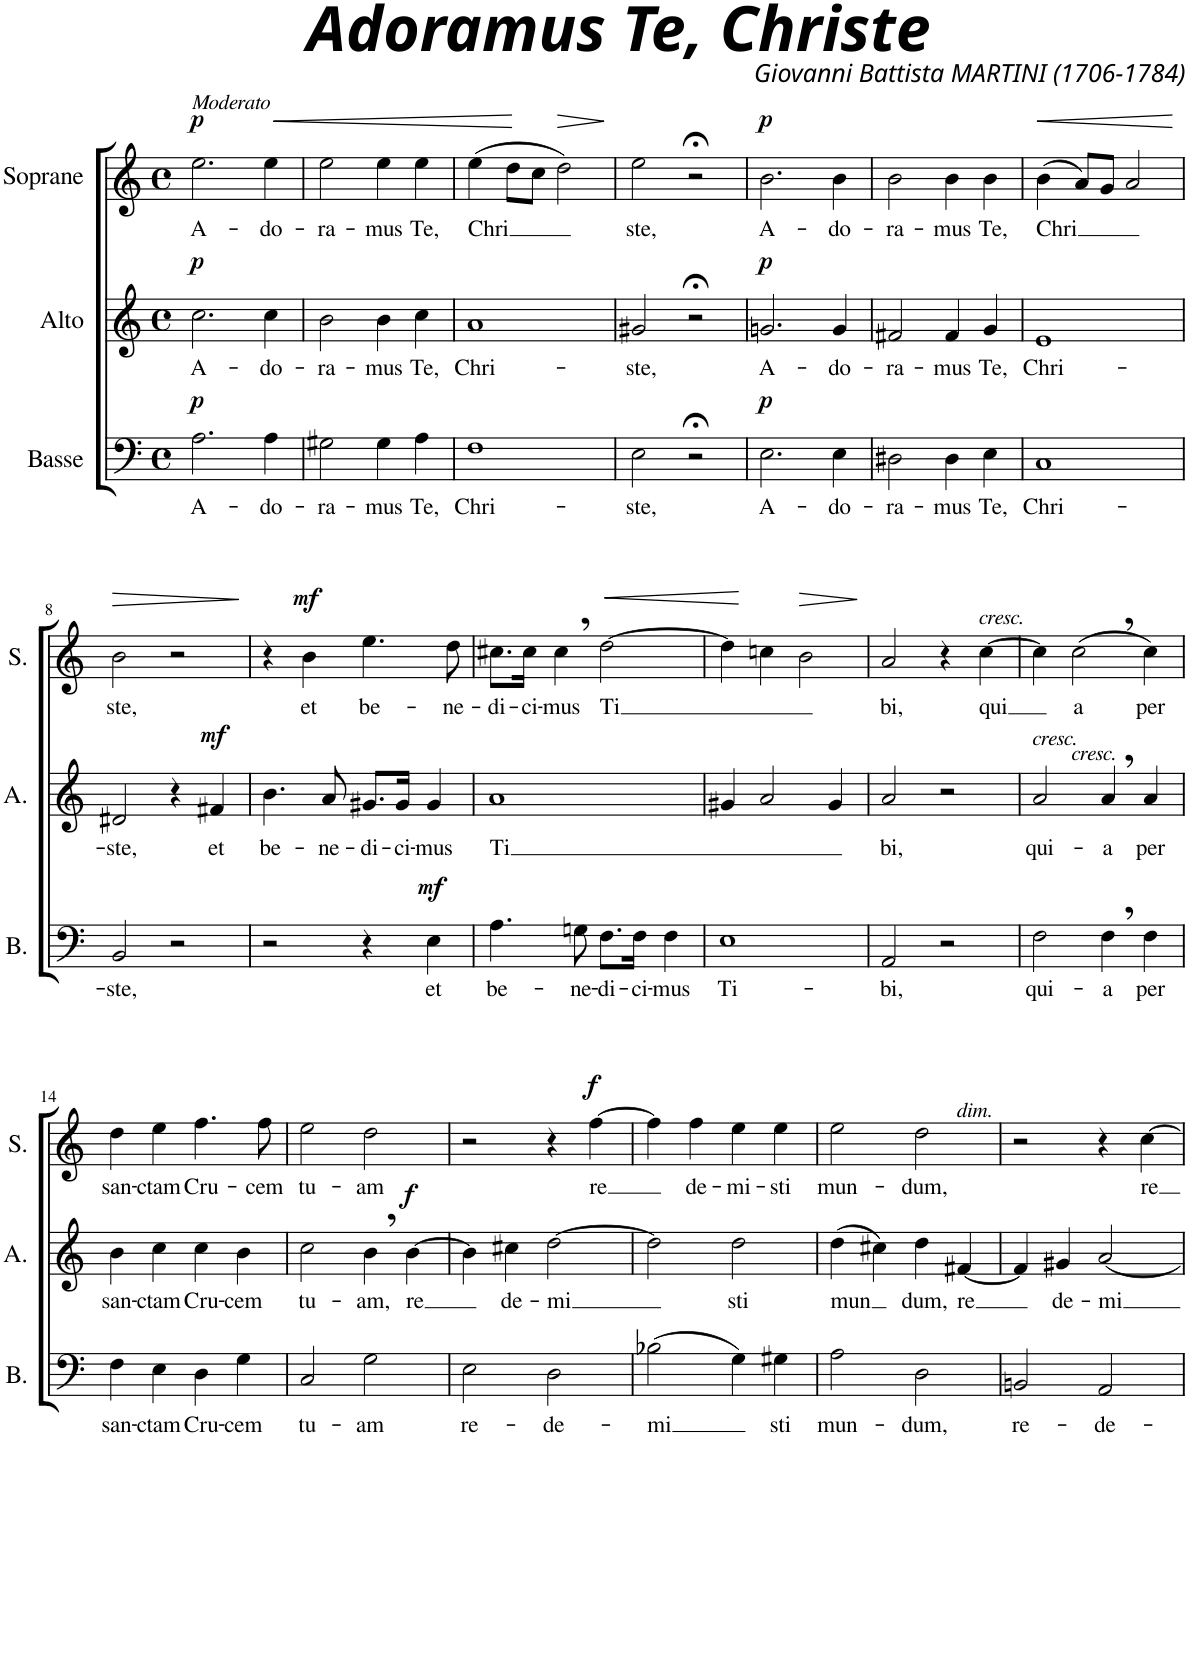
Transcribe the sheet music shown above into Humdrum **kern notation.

**kern	**text	**dynam	**kern	**text	**dynam	**kern	**text	**dynam
*part3	*part3	*part3	*part2	*part2	*part2	*part1	*part1	*part1
*staff3	*staff3	*staff3	*staff2	*staff2	*staff2	*staff1	*staff1	*staff1
*I"Basse	*	*	*I"Alto	*	*	*I"Soprane	*	*
*I'B.	*	*	*I'A.	*	*	*I'S.	*	*
*clefF4	*	*	*clefG2	*	*	*clefG2	*	*
*k[]	*	*	*k[]	*	*	*k[]	*	*
*M4/4	*	*	*M4/4	*	*	*M4/4	*	*
*met(c)	*	*	*met(c)	*	*	*met(c)	*	*
=1	=1	=1	=1	=1	=1	=1	=1	=1
!	!	!	!	!	!	!LO:TX:a:i:t=Moderato	!	!
!	!LO:LY:b	!LO:DY:a	!	!LO:LY:b	!LO:DY:a	!	!LO:LY:b	!LO:DY:a
2.A\	A-	p	2.cc\	A-	p	2.ee\	A-	p
!	!LO:LY:b	!	!	!LO:LY:b	!	!	!LO:LY:b	!LO:HP:b
4A\	-do-	.	4cc\	-do-	.	4ee\	-do-	<
=2	=2	=2	=2	=2	=2	=2	=2	=2
!	!LO:LY:b	!	!	!LO:LY:b	!	!	!LO:LY:b	!
2G#X\	-ra-	.	2b\	-ra-	.	2ee\	-ra-	.
!	!LO:LY:b	!	!	!LO:LY:b	!	!	!LO:LY:b	!
4G#\	-mus	.	4b\	-mus	.	4ee\	-mus	.
!	!LO:LY:b	!	!	!LO:LY:b	!	!	!LO:LY:b	!
4A\	Te,	.	4cc\	Te,	.	4ee\	Te,	.
=3	=3	=3	=3	=3	=3	=3	=3	=3
!	!LO:LY:b	!	!	!LO:LY:b	!	!	!LO:LY:b	!
1F	Chri-	.	1a	Chri-	.	(4ee\	Chri	.
.	.	.	.	.	.	8dd\L	.	.
.	.	.	.	.	.	8cc\J	.	[
!	!	!	!	!	!	!	!	!LO:HP:b
.	.	.	.	.	.	2dd\)	.	>
.	.	.	.	.	.	.	.	]
=4	=4	=4	=4	=4	=4	=4	=4	=4
!	!LO:LY:b	!	!	!LO:LY:b	!	!	!LO:LY:b	!
2E\	-ste,	.	2g#X/	-ste,	.	2ee\	ste,	.
2r;<	.	.	2r;<	.	.	2r;<	.	.
=5	=5	=5	=5	=5	=5	=5	=5	=5
!	!LO:LY:b	!LO:DY:a	!	!LO:LY:b	!LO:DY:a	!	!LO:LY:b	!LO:DY:a
2.E\	A-	p	2.gn/	A-	p	2.b\	A-	p
!	!LO:LY:b	!	!	!LO:LY:b	!	!	!LO:LY:b	!
4E\	-do-	.	4g/	-do-	.	4b\	-do-	.
=6	=6	=6	=6	=6	=6	=6	=6	=6
!	!LO:LY:b	!	!	!LO:LY:b	!	!	!LO:LY:b	!
2D#X\	-ra-	.	2f#X/	-ra-	.	2b\	-ra-	.
!	!LO:LY:b	!	!	!LO:LY:b	!	!	!LO:LY:b	!
4D#\	-mus	.	4f#/	-mus	.	4b\	-mus	.
!	!LO:LY:b	!	!	!LO:LY:b	!	!	!LO:LY:b	!
4E\	Te,	.	4g/	Te,	.	4b\	Te,	.
=7	=7	=7	=7	=7	=7	=7	=7	=7
!	!LO:LY:b	!	!	!LO:LY:b	!	!	!LO:LY:b	!LO:HP:b
1C	Chri-	.	1e	Chri-	.	(4b\	Chri	<
.	.	.	.	.	.	8a/L)	.	.
.	.	.	.	.	.	8g/J	.	.
.	.	.	.	.	.	2a/	.	.
.	.	.	.	.	.	.	.	[
!!LO:LB:g=z
=8	=8	=8	=8	=8	=8	=8	=8	=8
!	!LO:LY:b	!	!	!LO:LY:b	!	!	!LO:LY:b	!LO:HP:b
2BB/	-ste,	.	2d#X/	-ste,	.	2b\	ste,	>
2r	.	.	4r	.	.	2r	.	.
!	!	!	!	!LO:LY:b	!LO:DY:a	!	!	!
.	.	.	4f#X/	et	mf	.	.	.
.	.	.	.	.	.	.	.	]
=9	=9	=9	=9	=9	=9	=9	=9	=9
!	!	!	!	!LO:LY:b	!	!	!	!
2r	.	.	4.b\	be-	.	4r	.	.
!	!	!	!	!	!	!	!LO:LY:b	!LO:DY:a
.	.	.	.	.	.	4b\	et	mf
!	!	!	!	!LO:LY:b	!	!	!	!
.	.	.	8a/	-ne-	.	.	.	.
!	!	!	!	!LO:LY:b	!	!	!LO:LY:b	!
4r	.	.	8.g#X/L	-di-	.	4.ee\	be-	.
!	!	!	!	!LO:LY:b	!	!	!	!
.	.	.	16g#/Jk	-ci-	.	.	.	.
!	!LO:LY:b	!LO:DY:a	!	!LO:LY:b	!	!	!	!
4E\	et	mf	4g#/	-mus	.	.	.	.
!	!	!	!	!	!	!	!LO:LY:b	!
.	.	.	.	.	.	8dd\	-ne-	.
=10	=10	=10	=10	=10	=10	=10	=10	=10
!	!LO:LY:b	!	!	!LO:LY:b	!	!	!LO:LY:b	!
4.A\	be-	.	1a	Ti	.	8.cc#X\L	-di-	.
!	!	!	!	!	!	!	!LO:LY:b	!
.	.	.	.	.	.	16cc#\Jk	-ci-	.
!	!	!	!	!	!	!	!LO:LY:b	!
.	.	.	.	.	.	4cc#,\	-mus	.
!	!LO:LY:b	!	!	!	!	!	!	!
8Gn\	-ne-	.	.	.	.	.	.	.
!	!LO:LY:b	!	!	!	!	!	!LO:LY:b	!LO:HP:b
8.F\L	-di-	.	.	.	.	[2dd\	Ti	<
!	!LO:LY:b	!	!	!	!	!	!	!
16F\Jk	-ci-	.	.	.	.	.	.	.
!	!LO:LY:b	!	!	!	!	!	!	!
4F\	-mus	.	.	.	.	.	.	.
=11	=11	=11	=11	=11	=11	=11	=11	=11
!	!LO:LY:b	!	!	!	!	!	!	!
1E	Ti-	.	4g#X/	.	.	4dd\]	.	.
.	.	.	2a/	.	.	4ccn\	.	[
!	!	!	!	!	!	!	!	!LO:HP:b
.	.	.	.	.	.	2b\	.	>
.	.	.	4g#/	.	.	.	.	.
.	.	.	.	.	.	.	.	]
=12	=12	=12	=12	=12	=12	=12	=12	=12
!	!LO:LY:b	!	!	!LO:LY:b	!	!	!LO:LY:b	!
2AA/	-bi,	.	2a/	bi,	.	2a/	bi,	.
2r	.	.	2r	.	.	4r	.	.
!	!	!	!	!	!	!LO:TX:a:i:t=cresc.	!	!
!	!	!	!	!	!	!	!LO:LY:b	!
.	.	.	.	.	.	[4cc\	qui	.
=13	=13	=13	=13	=13	=13	=13	=13	=13
!	!	!	!	!	!	!LO:TX:b:i:t=cresc.	!	!
!	!LO:LY:b	!	!	!LO:LY:b	!	!	!	!
2F\	qui-	.	2a/	qui-	.	4cc\]	.	.
!	!	!	!	!	!	!LO:TX:b:i:t=cresc.	!	!
!	!	!	!	!	!	!	!LO:LY:b	!
.	.	.	.	.	.	(2cc,\	a	.
!	!LO:LY:b	!	!	!LO:LY:b	!	!	!	!
4F,\	-a	.	4a,/	-a	.	.	.	.
!	!LO:LY:b	!	!	!LO:LY:b	!	!	!LO:LY:b	!
4F\	per	.	4a/	per	.	4cc\)	per	.
!!LO:LB:g=z
=14	=14	=14	=14	=14	=14	=14	=14	=14
!	!LO:LY:b	!	!	!LO:LY:b	!	!	!LO:LY:b	!
4F\	san-	.	4b\	san-	.	4dd\	san-	.
!	!LO:LY:b	!	!	!LO:LY:b	!	!	!LO:LY:b	!
4E\	-ctam	.	4cc\	-ctam	.	4ee\	-ctam	.
!	!LO:LY:b	!	!	!LO:LY:b	!	!	!LO:LY:b	!
4D\	Cru-	.	4cc\	Cru-	.	4.ff\	Cru-	.
!	!LO:LY:b	!	!	!LO:LY:b	!	!	!	!
4G\	-cem	.	4b\	-cem	.	.	.	.
!	!	!	!	!	!	!	!LO:LY:b	!
.	.	.	.	.	.	8ff\	-cem	.
=15	=15	=15	=15	=15	=15	=15	=15	=15
!	!LO:LY:b	!	!	!LO:LY:b	!	!	!LO:LY:b	!
2C/	tu-	.	2cc\	tu-	.	2ee\	tu-	.
!	!LO:LY:b	!	!	!LO:LY:b	!	!	!LO:LY:b	!
2G\	-am	.	4b,\	-am,	.	2dd\	-am	.
!	!	!	!	!LO:LY:b	!LO:DY:a	!	!	!
.	.	.	[4b\	re	f	.	.	.
=16	=16	=16	=16	=16	=16	=16	=16	=16
!	!LO:LY:b	!	!	!	!	!	!	!
2E\	re-	.	4b\]	.	.	2r	.	.
!	!	!	!	!LO:LY:b	!	!	!	!
.	.	.	4cc#X\	de-	.	.	.	.
!	!LO:LY:b	!	!	!LO:LY:b	!	!	!	!
2D\	-de-	.	[2dd\	-mi	.	4r	.	.
!	!	!	!	!	!	!	!LO:LY:b	!LO:DY:a
.	.	.	.	.	.	[4ff\	re	f
=17	=17	=17	=17	=17	=17	=17	=17	=17
!	!LO:LY:b	!	!	!	!	!	!	!
(2B-X\	-mi	.	2dd\]	.	.	4ff\]	.	.
!	!	!	!	!	!	!	!LO:LY:b	!
.	.	.	.	.	.	4ff\	de-	.
!	!	!	!	!LO:LY:b	!	!	!LO:LY:b	!
4G\)	.	.	2dd\	sti	.	4ee\	-mi-	.
!	!LO:LY:b	!	!	!	!	!	!LO:LY:b	!
4G#X\	sti	.	.	.	.	4ee\	-sti	.
=18	=18	=18	=18	=18	=18	=18	=18	=18
!	!LO:LY:b	!	!	!LO:LY:b	!	!	!LO:LY:b	!
*	*	*	*	*	*	*^	*	*
2A\	mun-	.	(4dd\	mun	.	2ee\	2.ryy	mun-	.
.	.	.	4cc#X\)	.	.	.	.	.	.
!	!LO:LY:b	!	!	!LO:LY:b	!	!	!	!LO:LY:b	!
2D\	-dum,	.	4dd\	dum,	.	2dd\	.	-dum,	.
!	!	!	!	!	!	!	!LO:TX:a:i:t=dim.	!	!
!	!	!	!	!LO:LY:b	!	!	!	!	!
.	.	.	[4f#X/	re	.	.	4ryy	.	.
=19	=19	=19	=19	=19	=19	=19	=19	=19	=19
!	!LO:LY:b	!	!	!	!	!	!	!	!
*	*	*	*	*	*	*v	*v	*	*
2BBn/	re-	.	4f#/]	.	.	2r	.	.
!	!	!	!	!LO:LY:b	!	!	!	!
.	.	.	4g#X/	de-	.	.	.	.
!	!LO:LY:b	!	!	!LO:LY:b	!	!	!	!
2AA/	-de-	.	[2a/	-mi	.	4r	.	.
!	!	!	!	!	!	!	!LO:LY:b	!
.	.	.	.	.	.	[4cc\	re	.
=	=	=	=	=	=	=	=	=
*-	*-	*-	*-	*-	*-	*-	*-	*-
